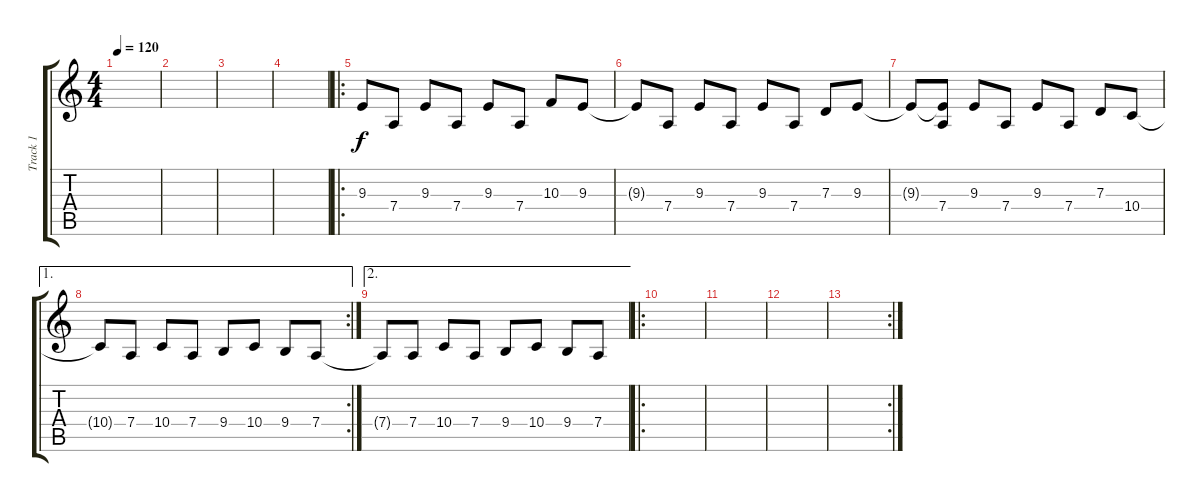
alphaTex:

\track ("Track 1" "Track 1") {instrument lead1square}
\staff {score tabs}
\tuning (E4 B3 G3 D3 A2 E2) {hide}
\ts (4 4)
\tempo 120
\clef g2
\ks c
|
|
|
|
\ro
9.3.8 7.4.8 9.3.8 7.4.8 9.3.8 7.4.8 10.3.8 9.3.8 |
9.3{t}.8 7.4.8 9.3.8 7.4.8 9.3.8 7.4.8 7.3.8 9.3.8 |
9.3{t}.8 (9.3{t} 7.4).8 9.3.8 7.4.8 9.3.8 7.4.8 7.3.8 10.4.8 |
\ae 1
\rc 2
10.4{t}.8 7.4.8 10.4.8 7.4.8 9.4.8 10.4.8 9.4.8 7.4.8 |
\ae 2
7.4{t}.8 7.4.8 10.4.8 7.4.8 9.4.8 10.4.8 9.4.8 7.4.8 |
\ro
|
|
|
\rc 2
